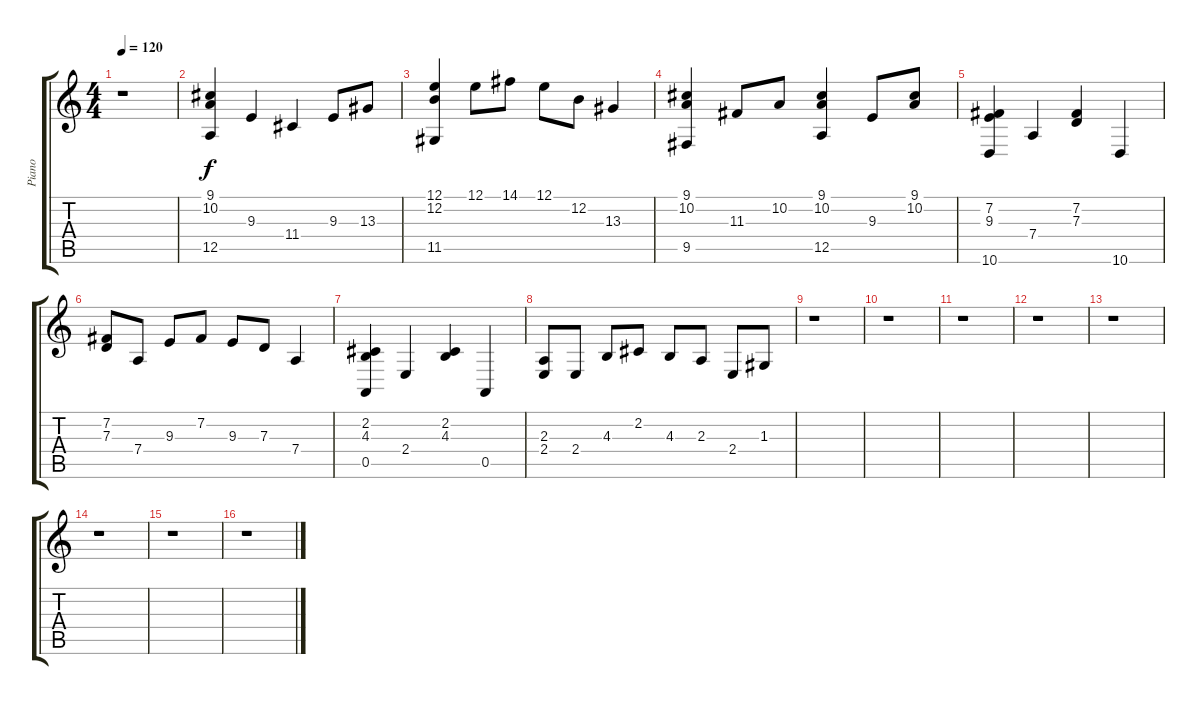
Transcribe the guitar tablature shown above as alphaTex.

\track ("Piano" "Piano") {instrument acousticgrandpiano}
\staff {score tabs}
\tuning (E4 B3 G3 D3 A2 E2) {hide}
\ts (4 4)
\tempo 120
\clef g2
\ks c
r.1{dy f instrument acousticgrandpiano} |
(9.1 10.2 12.5).4 9.3.4 11.4.4 9.3.8 13.3.8 |
(12.1 12.2 11.5).4 12.1.8 14.1.8 12.1.8 12.2.8 13.3.4 |
(9.1 10.2 9.5).4 11.3.8 10.2.8 (9.1 10.2 12.5).4 9.3.8 (9.1 10.2).8 |
(7.2 9.3 10.6).4 7.4.4 (7.2 7.3).4 10.6.4 |
(7.2 7.3).8 7.4.8 9.3.8 7.2.8 9.3.8 7.3.8 7.4.4 |
(2.2 4.3 0.5).4 2.4.4 (2.2 4.3).4 0.5.4 |
(2.3 2.4).8 2.4.8 4.3.8 2.2.8 4.3.8 2.3.8 2.4.8 1.3.8 |
r.1 |
r.1 |
r.1 |
r.1 |
r.1 |
r.1 |
r.1 |
r.1
